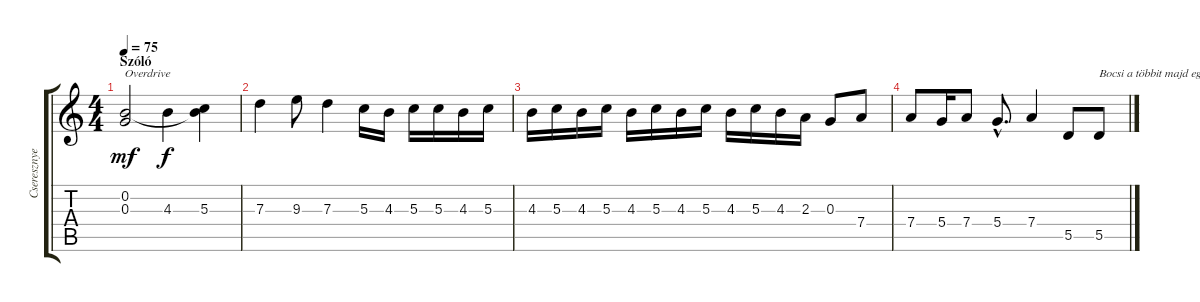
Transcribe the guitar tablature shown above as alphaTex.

\track ("Cseresznye I" "Cseresznye") {instrument distortionguitar}
\staff {score tabs}
\tuning (E4 B3 G3 D3 A2 E2) {hide}
\ts (4 4)
\section ("" "Szóló")
\tempo 75
\clef g2
\ks c
(0.2 0.3).2{txt "Overdrive" dy mf instrument overdrivenguitar} 4.3.4{dy f} (0.2{t} 5.3).4 |
7.3.4 9.3.8 7.3.4 5.3.16 4.3.16 5.3.16 5.3.16 4.3.16 5.3.16 |
4.3.16 5.3.16 4.3.16 5.3.16 4.3.16 5.3.16 4.3.16 5.3.16 4.3.16 5.3.16 4.3.16 2.3.16 0.3.8 7.4.8 |
7.4.8 5.4.16 7.4.8 5.4{hac}.8{d} 7.4.4 5.5.8 5.5.8{txt "Bocsi a többit majd egyszer...."}
